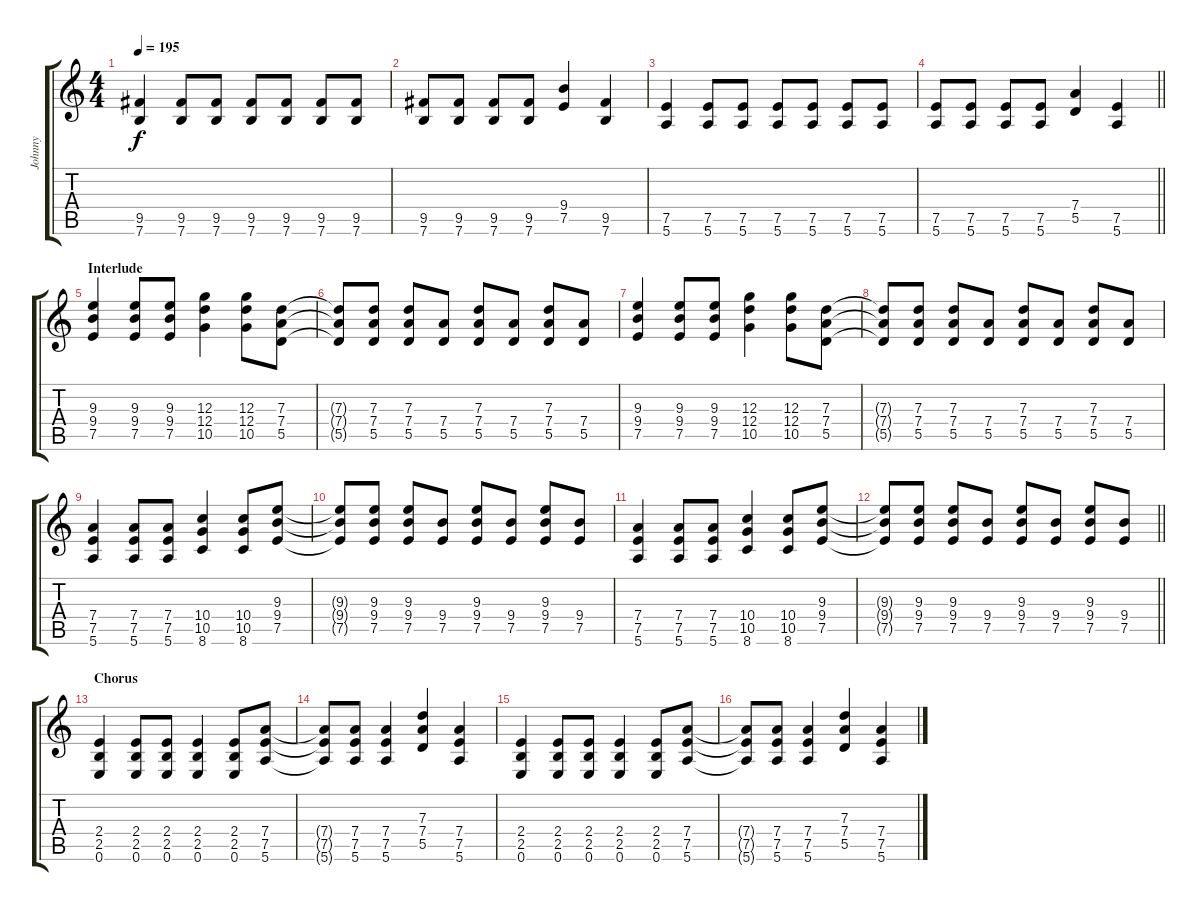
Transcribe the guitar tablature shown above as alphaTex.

\track ("Johnny" "Johnny") {instrument overdrivenguitar}
\staff {score tabs}
\tuning (E4 B3 G3 D3 A2 E2) {hide}
\ts (4 4)
\tempo 195
\clef g2
\ks c
(9.5 7.6).4{dy f} (9.5 7.6).8 (9.5 7.6).8 (9.5 7.6).8 (9.5 7.6).8 (9.5 7.6).8 (9.5 7.6).8 |
(9.5 7.6).8 (9.5 7.6).8 (9.5 7.6).8 (9.5 7.6).8 (9.4 7.5).4 (9.5 7.6).4 |
(7.5 5.6).4 (7.5 5.6).8 (7.5 5.6).8 (7.5 5.6).8 (7.5 5.6).8 (7.5 5.6).8 (7.5 5.6).8 |
\barLineRight lightlight
(7.5 5.6).8 (7.5 5.6).8 (7.5 5.6).8 (7.5 5.6).8 (7.4 5.5).4 (7.5 5.6).4 |
\section ("" "Interlude")
(9.3 9.4 7.5).4 (9.3 9.4 7.5).8 (9.3 9.4 7.5).8 (12.3 12.4 10.5).4 (12.3 12.4 10.5).8 (7.3 7.4 5.5).8 |
(7.3{t} 7.4{t} 5.5{t}).8 (7.3 7.4 5.5).8 (7.3 7.4 5.5).8 (7.4 5.5).8 (7.3 7.4 5.5).8 (7.4 5.5).8 (7.3 7.4 5.5).8 (7.4 5.5).8 |
(9.3 9.4 7.5).4 (9.3 9.4 7.5).8 (9.3 9.4 7.5).8 (12.3 12.4 10.5).4 (12.3 12.4 10.5).8 (7.3 7.4 5.5).8 |
(7.3{t} 7.4{t} 5.5{t}).8 (7.3 7.4 5.5).8 (7.3 7.4 5.5).8 (7.4 5.5).8 (7.3 7.4 5.5).8 (7.4 5.5).8 (7.3 7.4 5.5).8 (7.4 5.5).8 |
(7.4 7.5 5.6).4 (7.4 7.5 5.6).8 (7.4 7.5 5.6).8 (10.4 10.5 8.6).4 (10.4 10.5 8.6).8 (9.3 9.4 7.5).8 |
(9.3{t} 9.4{t} 7.5{t}).8 (9.3 9.4 7.5).8 (9.3 9.4 7.5).8 (9.4 7.5).8 (9.3 9.4 7.5).8 (9.4 7.5).8 (9.3 9.4 7.5).8 (9.4 7.5).8 |
(7.4 7.5 5.6).4 (7.4 7.5 5.6).8 (7.4 7.5 5.6).8 (10.4 10.5 8.6).4 (10.4 10.5 8.6).8 (9.3 9.4 7.5).8 |
\barLineRight lightlight
(9.3{t} 9.4{t} 7.5{t}).8 (9.3 9.4 7.5).8 (9.3 9.4 7.5).8 (9.4 7.5).8 (9.3 9.4 7.5).8 (9.4 7.5).8 (9.3 9.4 7.5).8 (9.4 7.5).8 |
\section ("" "Chorus")
(2.4 2.5 0.6).4 (2.4 2.5 0.6).8 (2.4 2.5 0.6).8 (2.4 2.5 0.6).4 (2.4 2.5 0.6).8 (7.4 7.5 5.6).8 |
(7.4{t} 7.5{t} 5.6{t}).8 (7.4 7.5 5.6).8 (7.4 7.5 5.6).4 (7.3 7.4 5.5).4 (7.4 7.5 5.6).4 |
(2.4 2.5 0.6).4 (2.4 2.5 0.6).8 (2.4 2.5 0.6).8 (2.4 2.5 0.6).4 (2.4 2.5 0.6).8 (7.4 7.5 5.6).8 |
(7.4{t} 7.5{t} 5.6{t}).8 (7.4 7.5 5.6).8 (7.4 7.5 5.6).4 (7.3 7.4 5.5).4 (7.4 7.5 5.6).4
